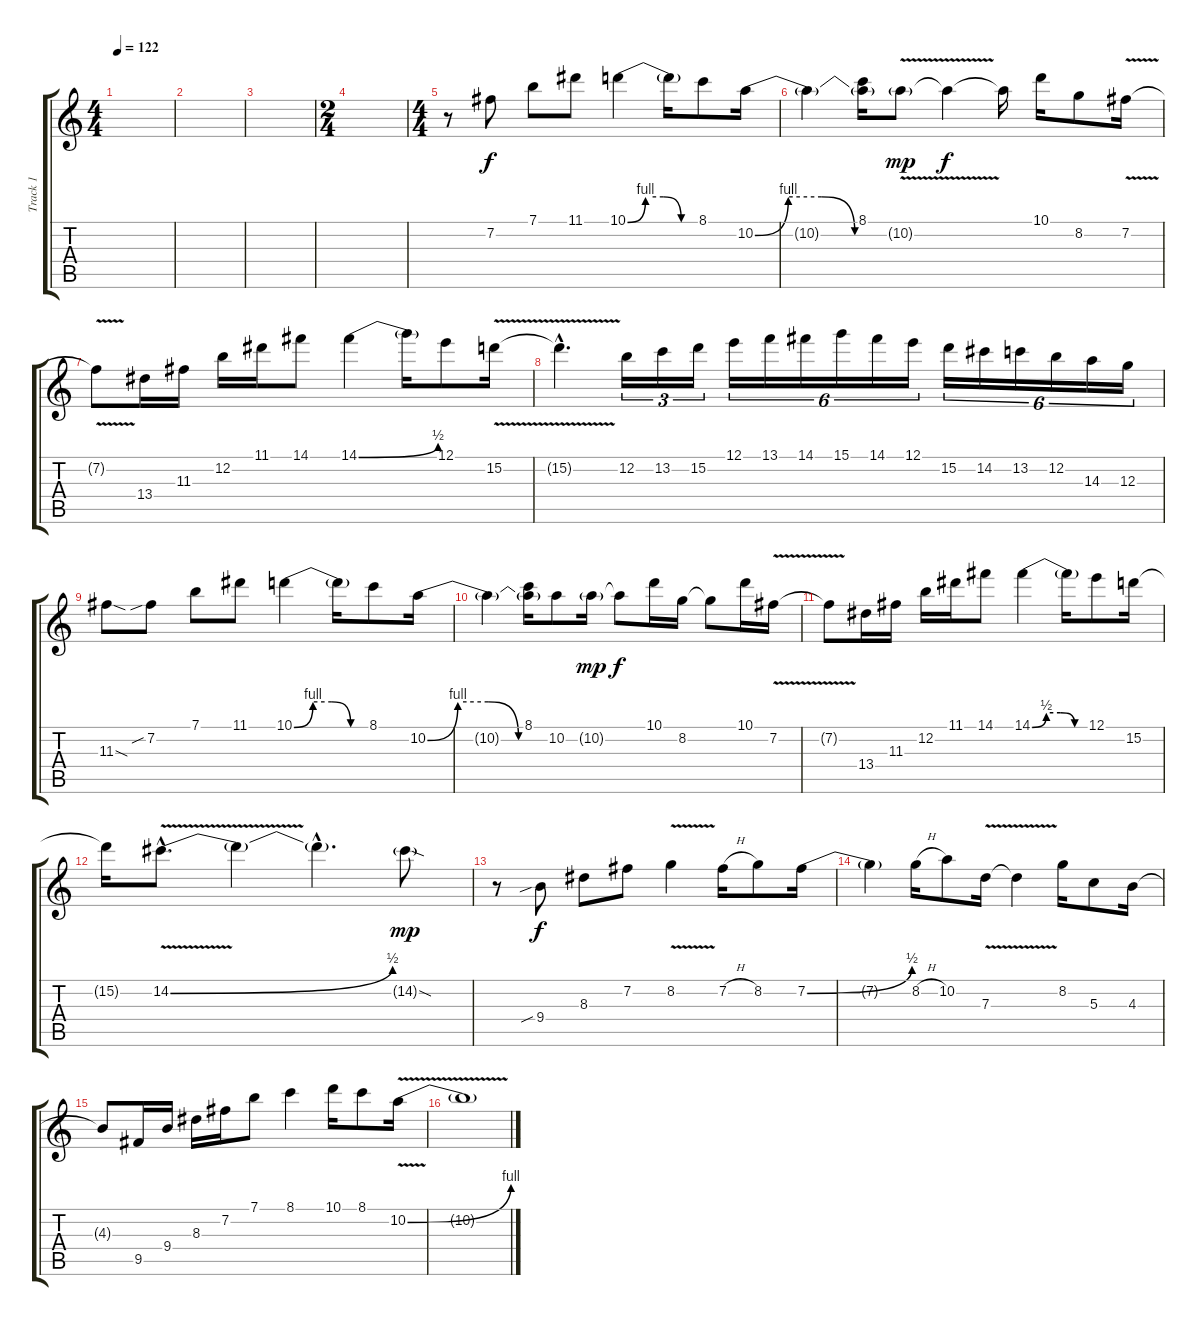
\track ("Track 1" "Track 1") {instrument distortionguitar}
\staff {score tabs}
\tuning (E4 B3 G3 D3 A2 E2) {hide}
\ts (4 4)
\tempo 122
\clef g2
\ks c
|
|
|
\ts (2 4)
|
\ts (4 4)
r.8 7.2.8 7.1.8 11.1.8 10.1{be (custom 0 0 15 4 30 4 45 0 60 0)}.4 10.1{t}.16 8.1.8 10.2{be (custom 0 0 15 4 30 4 45 0 60 0)}.16 |
10.2{t}.4 (8.1 10.2{t}).16 10.2{v g}.8{dy mp} 10.2{t}.4{dy f} 10.2{t}.16 10.1.16 8.2.8 7.2{v}.16 |
7.2{t}.8 13.4.16 11.3.16 12.2.16 11.1.16 14.1.8 14.1{be (bend 0 0 60 2)}.4 14.1{t}.16 12.1.8 15.2{v}.16 |
15.2{hac t}.4{d} 12.2.16{tu (3 2)} 13.2.16{tu (3 2)} 15.2.16{tu (3 2)} 12.1.16{tu (6 4)} 13.1.16{tu (6 4)} 14.1.16{tu (6 4)} 15.1.16{tu (6 4)} 14.1.16{tu (6 4)} 12.1.16{tu (6 4)} 15.2.16{tu (6 4)} 14.2.16{tu (6 4)} 13.2.16{tu (6 4)} 12.2.16{tu (6 4)} 14.3.16{tu (6 4)} 12.3.16{tu (6 4)} |
11.3{sod}.8 7.2{sib}.8 7.1.8 11.1.8 10.1{be (custom 0 0 15 4 30 4 45 0 60 0)}.4 10.1{t}.16 8.1.8 10.2{be (custom 0 0 15 4 30 4 45 0 60 0)}.16 |
10.2{t}.4 (8.1 10.2{t}).16 10.2.8 10.2{g}.16{dy mp} 10.2{t}.8{dy f} 10.1.16 8.2.16 8.2{t}.8 10.1.16 7.2{v}.16 |
7.2{t}.8 13.4.16 11.3.16 12.2.16 11.1.16 14.1.8 14.1{be (custom 0 0 15 2 30 2 45 0 60 0)}.4 14.1{t}.16 12.1.8 15.2.16 |
15.2{t}.16 14.2{be (bend 0 0 60 2) v hac}.8{d} 14.2{t}.4 14.2{hac t}.4{d} 14.2{sod g}.8{dy mp} |
r.8 9.4{sib}.8{dy f} 8.3.8 7.2.8 8.2{v}.4 7.2{h}.16 8.2.8 7.2{be (bend 0 0 60 2)}.16 |
7.2{t}.4 8.2{h}.16 10.2.8 7.3{v}.16 7.3{t}.4 8.2.16 5.3.8 4.3.16 |
4.3{t}.8 9.5.16 9.4.16 8.3.16 7.2.16 7.1.8 8.1.4 10.1.16 8.1.8 10.2{be (bend 0 0 60 4) v}.16 |
10.2{t}.1
